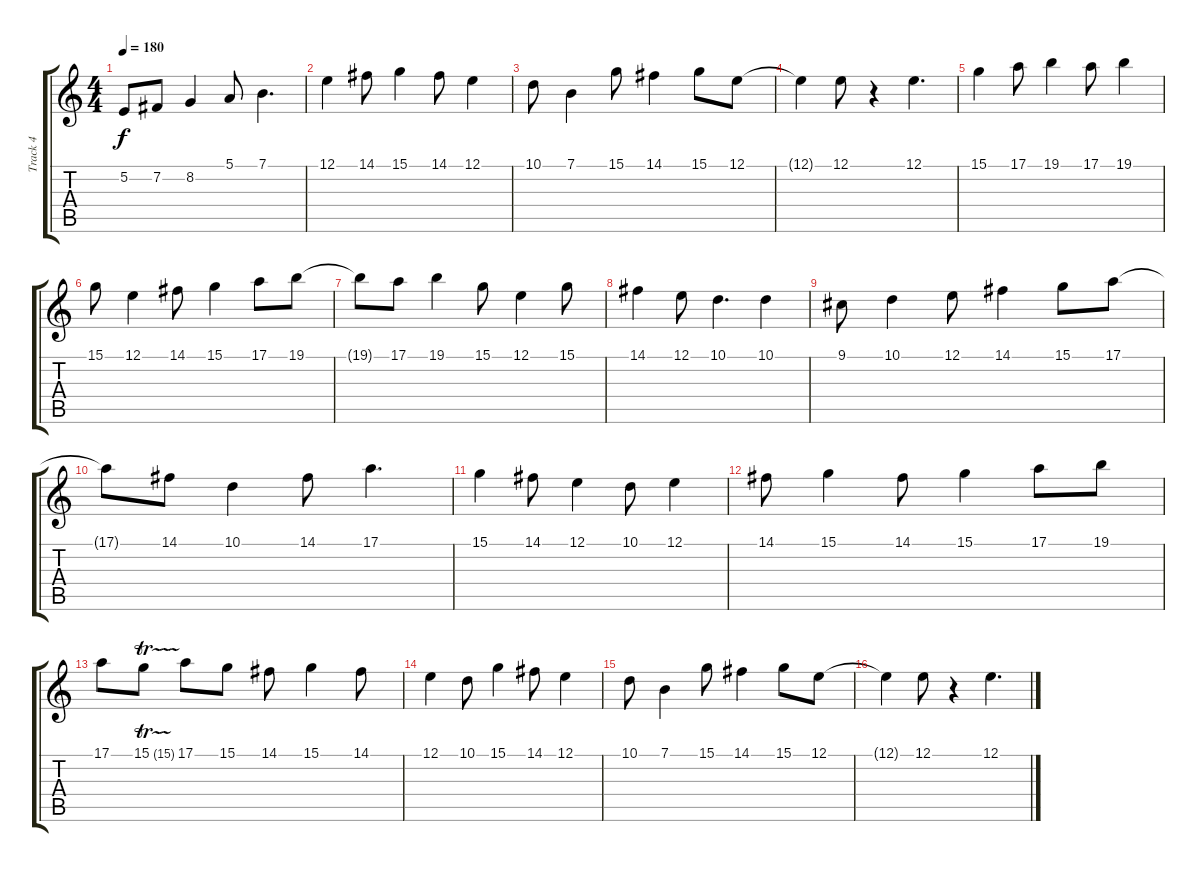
\track ("Track 4" "Track 4") {instrument sitar}
\staff {score tabs}
\tuning (E4 B3 G3 D3 A2 E2) {hide}
\ts (4 4)
\tempo 180
\clef g2
\ks c
5.2{t}.8{dy f} 7.2.8 8.2.4 5.1.8 7.1.4{d} |
12.1.4 14.1.8 15.1.4 14.1.8 12.1.4 |
10.1.8 7.1.4 15.1.8 14.1.4 15.1.8 12.1.8 |
12.1{t}.4 12.1.8 r.4 12.1.4{d} |
15.1.4 17.1.8 19.1.4 17.1.8 19.1.4 |
15.1.8 12.1.4 14.1.8 15.1.4 17.1.8 19.1.8 |
19.1{t}.8 17.1.8 19.1.4 15.1.8 12.1.4 15.1.8 |
14.1.4 12.1.8 10.1.4{d} 10.1.4 |
9.1.8 10.1.4 12.1.8 14.1.4 15.1.8 17.1.8 |
17.1{t}.8 14.1.8 10.1.4 14.1.8 17.1.4{d} |
15.1.4 14.1.8 12.1.4 10.1.8 12.1.4 |
14.1.8 15.1.4 14.1.8 15.1.4 17.1.8 19.1.8 |
17.1.8 15.1{tr (15 64)}.8 17.1.8 15.1.8 14.1.8 15.1.4 14.1.8 |
12.1.4 10.1.8 15.1.4 14.1.8 12.1.4 |
10.1.8 7.1.4 15.1.8 14.1.4 15.1.8 12.1.8 |
12.1{t}.4 12.1.8 r.4 12.1.4{d}
